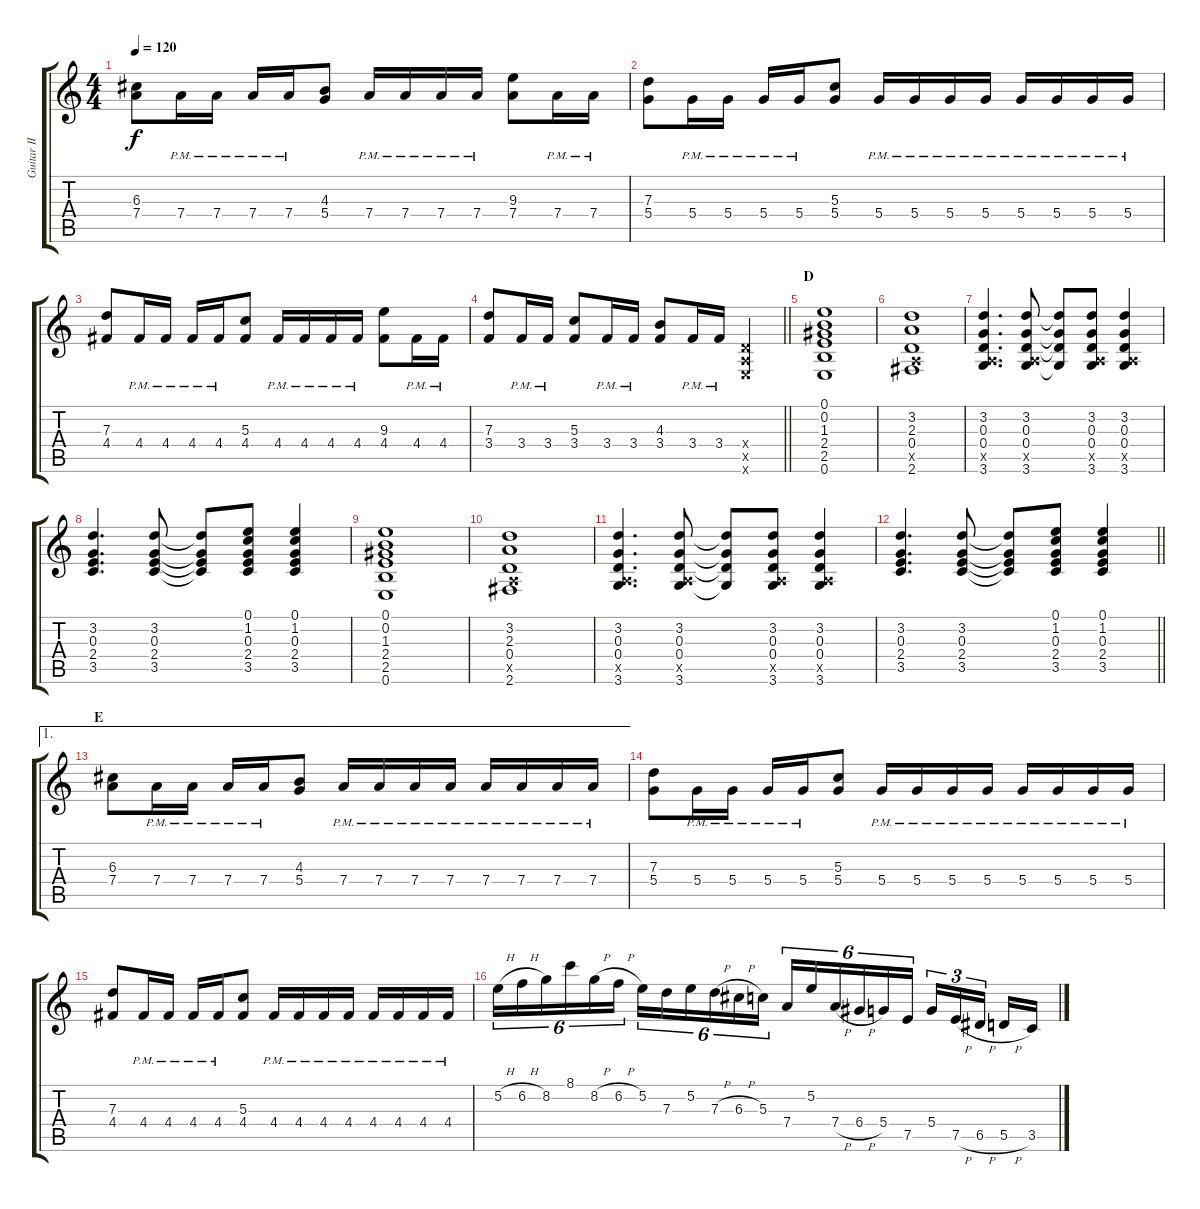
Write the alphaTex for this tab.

\track ("Guitar II" "Guitar II") {instrument overdrivenguitar}
\staff {score tabs}
\tuning (E4 B3 G3 D3 A2 E2) {hide}
\ts (4 4)
\tempo 120
\clef g2
\ks c
(6.3 7.4).8{dy f} 7.4{pm}.16 7.4{pm}.16 7.4{pm}.16 7.4{pm}.16 (4.3 5.4).8 7.4{pm}.16 7.4{pm}.16 7.4{pm}.16 7.4{pm}.16 (9.3 7.4).8 7.4{pm}.16 7.4{pm}.16 |
(7.3 5.4).8 5.4{pm}.16 5.4{pm}.16 5.4{pm}.16 5.4{pm}.16 (5.3 5.4).8 5.4{pm}.16 5.4{pm}.16 5.4{pm}.16 5.4{pm}.16 5.4{pm}.16 5.4{pm}.16 5.4{pm}.16 5.4{pm}.16 |
(7.3 4.4).8 4.4{pm}.16 4.4{pm}.16 4.4{pm}.16 4.4{pm}.16 (5.3 4.4).8 4.4{pm}.16 4.4{pm}.16 4.4{pm}.16 4.4{pm}.16 (9.3 4.4).8 4.4{pm}.16 4.4{pm}.16 |
\barLineRight lightlight
(7.3 3.4).8 3.4{pm}.16 3.4{pm}.16 (5.3 3.4).8 3.4{pm}.16 3.4{pm}.16 (4.3 3.4).8 3.4{pm}.16 3.4{pm}.16 (0.4{x} 0.5{x} 0.6{x}).4 |
\section ("" "D")
(0.1 0.2 1.3 2.4 2.5 0.6).1 |
(3.2 2.3 0.4 0.5{x} 2.6).1 |
(3.2 0.3 0.4 0.5{x} 3.6).4{d} (3.2 0.3 0.4 0.5{x} 3.6).8 (3.2{t} 0.3{t} 0.4{t} 3.6{t}).8 (3.2 0.3 0.4 0.5{x} 3.6).8 (3.2 0.3 0.4 0.5{x} 3.6).4 |
(3.2 0.3 2.4 3.5).4{d} (3.2 0.3 2.4 3.5).8 (3.2{t} 0.3{t} 2.4{t} 3.5{t}).8 (0.1 1.2 0.3 2.4 3.5).8 (0.1 1.2 0.3 2.4 3.5).4 |
(0.1 0.2 1.3 2.4 2.5 0.6).1 |
(3.2 2.3 0.4 0.5{x} 2.6).1 |
(3.2 0.3 0.4 0.5{x} 3.6).4{d} (3.2 0.3 0.4 0.5{x} 3.6).8 (3.2{t} 0.3{t} 0.4{t} 3.6{t}).8 (3.2 0.3 0.4 0.5{x} 3.6).8 (3.2 0.3 0.4 0.5{x} 3.6).4 |
\barLineRight lightlight
(3.2 0.3 2.4 3.5).4{d} (3.2 0.3 2.4 3.5).8 (3.2{t} 0.3{t} 2.4{t} 3.5{t}).8 (0.1 1.2 0.3 2.4 3.5).8 (0.1 1.2 0.3 2.4 3.5).4 |
\ae 1
\section ("" "E")
(6.3 7.4).8 7.4{pm}.16 7.4{pm}.16 7.4{pm}.16 7.4{pm}.16 (4.3 5.4).8 7.4{pm}.16 7.4{pm}.16 7.4{pm}.16 7.4{pm}.16 7.4{pm}.16 7.4{pm}.16 7.4{pm}.16 7.4{pm}.16 |
(7.3 5.4).8 5.4{pm}.16 5.4{pm}.16 5.4{pm}.16 5.4{pm}.16 (5.3 5.4).8 5.4{pm}.16 5.4{pm}.16 5.4{pm}.16 5.4{pm}.16 5.4{pm}.16 5.4{pm}.16 5.4{pm}.16 5.4{pm}.16 |
(7.3 4.4).8 4.4{pm}.16 4.4{pm}.16 4.4{pm}.16 4.4{pm}.16 (5.3 4.4).8 4.4{pm}.16 4.4{pm}.16 4.4{pm}.16 4.4{pm}.16 4.4{pm}.16 4.4{pm}.16 4.4{pm}.16 4.4{pm}.16 |
5.2{h}.16{tu (6 4)} 6.2{h}.16{tu (6 4)} 8.2.16{tu (6 4)} 8.1.16{tu (6 4)} 8.2{h}.16{tu (6 4)} 6.2{h}.16{tu (6 4)} 5.2.16{tu (6 4)} 7.3.16{tu (6 4)} 5.2.16{tu (6 4)} 7.3{h}.16{tu (6 4)} 6.3{h}.16{tu (6 4)} 5.3.16{tu (6 4)} 7.4.16{tu (6 4)} 5.2.16{tu (6 4)} 7.4{h}.16{tu (6 4)} 6.4{h}.16{tu (6 4)} 5.4.16{tu (6 4)} 7.5.16{tu (6 4)} 5.4.16{tu (3 2)} 7.5{h}.16{tu (3 2)} 6.5{h}.16{tu (3 2)} 5.5{h}.16 3.5.16
